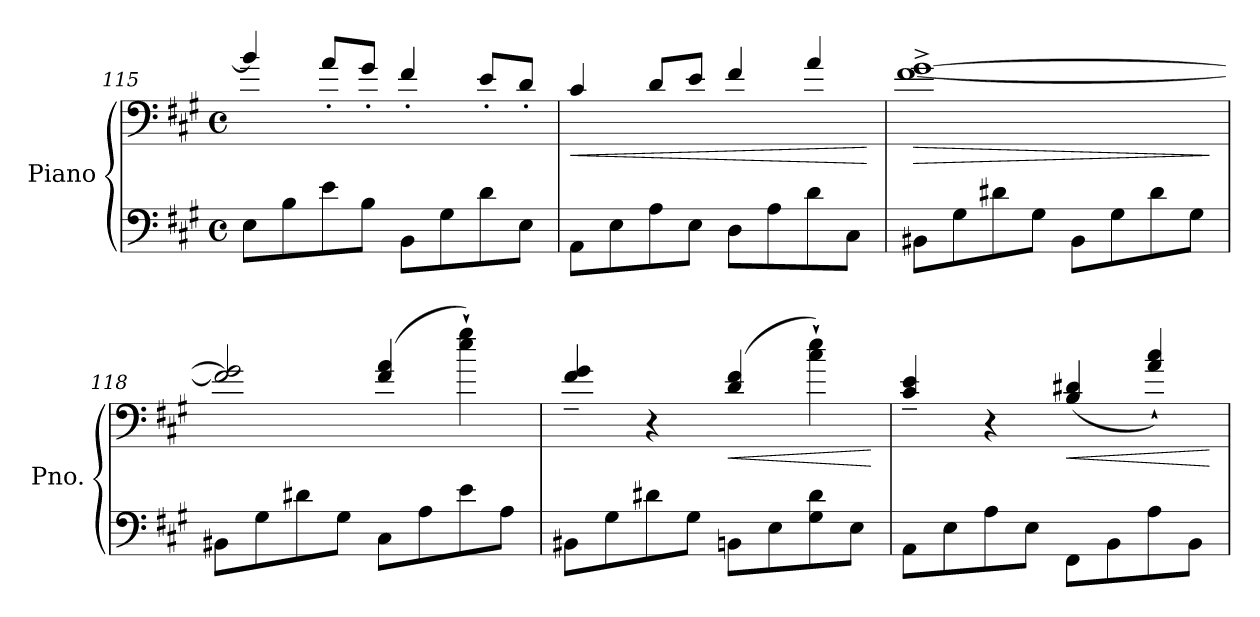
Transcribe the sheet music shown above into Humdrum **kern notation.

**kern	**kern	**dynam
*part1	*part1	*part1
*staff2	*staff1	*staff1/2
*I"Piano	*	*
*I'Pno.	*	*
*clefF4	*clefF4	*
*k[f#c#g#]	*k[f#c#g#]	*
*M4/4	*M4/4	*
*met(c)	*met(c)	*
=115	=115	=115
8E\L	4b/]	.
8B\	.	.
8e\	8a'/L	.
8B\J	8g#'/J	.
8BB\L	4f#'/	.
8G#\	.	.
8d\	8e'/L	.
8E\J	8d'/J	.
!!LO:PB:g=z
=116	=116	=116
!	!	!LO:HP:b
8AA\L	4c#/	<
8E\	.	.
8A\	8d/L	.
8E\J	8e/J	.
8D\L	4f#/	.
8A\	.	.
8d\	4a/	.
8C#\J	.	.
.	.	[
=117	=117	=117
!	!	!LO:HP:b
8BB#X\L	[1f#^ [1g#^	>
8G#\	.	.
8d#X\	.	.
8G#\J	.	.
8BB#\L	.	.
8G#\	.	.
8d#\	.	.
8G#\J	.	.
.	.	]
=118	=118	=118
8BB#X\L	2f#/] 2g#/]	.
8G#\	.	.
8d#X\	.	.
8G#\J	.	.
8C#\L	(4f#/ 4a/	.
8A\	.	.
8e\	4ee\` 4gg#\`)	.
8A\J	.	.
=119	=119	=119
8BB#X\L	4f#/~ 4g#/~	.
8G#\	.	.
8d#X\	4r	.
8G#\J	.	.
!	!	!LO:HP:b
8BBn\L	(4d/ 4f#/	<
8E\	.	.
8G#\ 8d#\	4cc#\` 4ee\`)	.
8E\J	.	.
.	.	[
!!LO:LB:g=z
=120	=120	=120
8AA\L	4c#/~ 4e/~	.
8E\	.	.
8A\	4r	.
8E\J	.	.
!	!	!LO:HP:b
8FF#\L	(4B/ 4d#X/	<
8BB\	.	.
8A\	4a/` 4cc#/`)	.
8BB\J	.	.
.	.	[
=	=	=
*-	*-	*-
